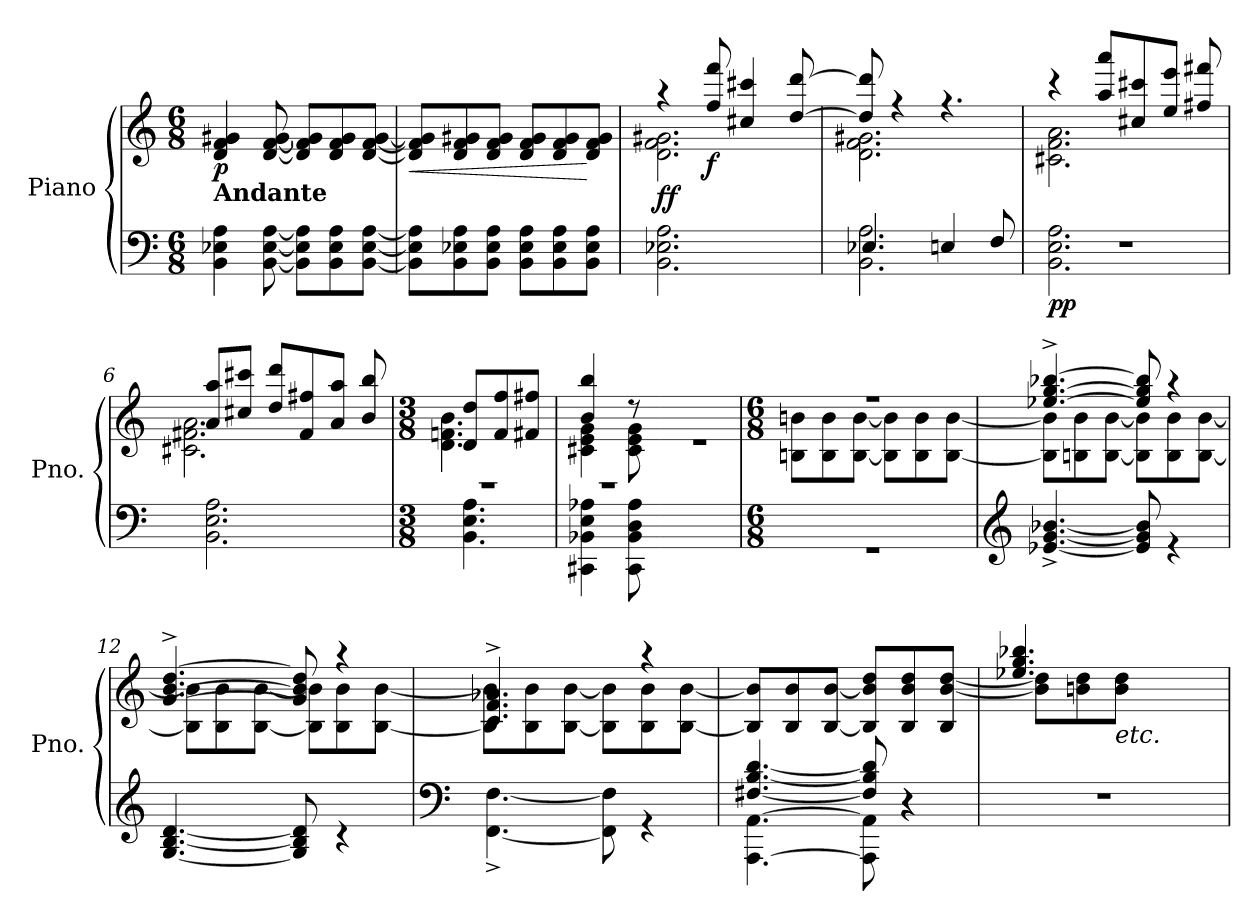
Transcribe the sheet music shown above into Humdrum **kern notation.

**kern	**kern	**dynam
*part1	*part1	*part1
*staff2	*staff1	*staff1/2
*I"Piano	*	*
*I'Pno.	*	*
*clefF4	*clefG2	*
*k[]	*k[]	*
*M6/8	*M6/8	*
*MM80	*MM80	*
=1	=1	=1
*^	*^	*
!	!	!LO:TX:b:B:t=Andante	!	!
!	!	!	!	!LO:DY:b
2.ryy	4BB\ 4E-X\ 4A\	2.ryy	4d/ 4f/ 4g#X/	p
.	[8BB\ [8E-\ [8A\	.	[8d/ [8f/ [8g#/	.
.	8BB\] 8E-\] 8A\]L	.	8d/] 8f/] 8g#/]L	.
.	8BB\ 8E-\ 8A\	.	8d/ 8f/ 8g#/	.
.	[8BB\ [8E-\ [8A\J	.	[8d/ [8f/ [8g#/J	.
=2	=2	=2	=2	=2
!	!	!	!	!LO:HP:b
2.ryy	8BB\] 8E-\] 8A\]L	2.ryy	8d/] 8f/] 8g#/]L	<
.	8BB\ 8E-X\ 8A\	.	8d/ 8f/ 8g#X/	.
.	8BB\ 8E-\ 8A\J	.	8d/ 8f/ 8g#/J	.
.	8BB\ 8E-\ 8A\L	.	8d/ 8f/ 8g#/L	.
.	8BB\ 8E-\ 8A\	.	8d/ 8f/ 8g#/	.
.	8BB\ 8E-\ 8A\J	.	8d/ 8f/ 8g#/J	[
=3	=3	=3	=3	=3
!	!	!	!	!LO:DY:b
2.ryy	2.BB\ 2.E-X\ 2.A\	4r	2.d\ 2.f\ 2.g#X\	ff
!	!	!	!	!LO:DY:b
.	.	8ff/ 8fff/	.	f
.	.	4cc#X/ 4ccc#X/	.	.
.	.	[8dd/ [8ddd/	.	.
=4	=4	=4	=4	=4
*	*^	*	*	*
2.ryy	2.BB\ 2.A\	4.E-X/	8dd/] 8ddd/]	2.d\ 2.f\ 2.g#X\	.
.	.	.	4r	.	.
.	.	4En/	4.r	.	.
.	.	8F/	.	.	.
!!LO:LB:g=z	!!
=5	=5	=5	=5	=5	=5
!	!	!	!	!	!LO:DY:b=2
!	!	!	!	!	!LO:DY:n=1:b
2.ryy	2.r	2.BB\ 2.E\ 2.A\	4r	2.c#X\ 2.f\ 2.a\	p p
.	.	.	8aa/ 8aaa/L	.	.
.	.	.	8cc#X/ 8ccc#X/	.	.
.	.	.	8ee/ 8eee/J	.	.
.	.	.	8ff#X/ 8fff#X/	.	.
*	*v	*v	*	*	*
=6	=6	=6	=6	=6
2.ryy	2.BB\ 2.E\ 2.A\	8a/ 8aa/L	2.c#X\ 2.f#X\ 2.a\	.
.	.	8cc#X/ 8ccc#X/J	.	.
.	.	8dd/ 8ddd/L	.	.
.	.	8f#/ 8ff#X/	.	.
.	.	8a/ 8aa/J	.	.
.	.	8b/ 8bb/	.	.
=7	=7	=7	=7	=7
*M3/8	*	*M3/8	*	*
4.r	4.BB\ 4.E\ 4.A\	8d/ 8dd/L	4.d\ 4.fn\ 4.b\	.
.	.	8f/ 8ff/	.	.
.	.	8f#X/ 8ff#X/J	.	.
=8	=8	=8	=8	=8
4.r	4CC#X\ 4BB-X\ 4E\ 4A-X\	4b/ 4bb/	4c#X\ 4e\ 4g\	.
.	8CC#\ 8BB-\ 8D\ 8A-\	8r	8c#\ 8e\ 8g\	.
*v	*v	*	*	*
=9-	=9-	=9-	=9-
4.ryy	4.ryy	4.r	.
!!LO:LB:g=z	!!
=10	=10	=10	=10
*M6/8	*M6/8	*	*
*^	*	*	*
2.ryy	2.r	2.r	8Bn\ 8bn\L	.
.	.	.	8B\ 8b\	.
.	.	.	[8B\ [8b\J	.
.	.	.	8B\] 8b\]L	.
.	.	.	8B\ 8b\	.
.	.	.	[8B\ [8b\J	.
=11	=11	=11	=11	=11
*clefG2	*	*	*	*
2.ryy	[4.e-X/^ [4.g/^ [4.b-X/^	[4.ee-X/^ [4.gg/^ [4.bb-X/^	8B\] 8b\]L	.
.	.	.	8Bn\ 8b\	.
.	.	.	[8B\ [8b\J	.
.	8e-/] 8g/] 8b-/]	8ee-/] 8gg/] 8bb-/]	8B\] 8b\]L	.
.	4r	4r	8B\ 8b\	.
.	.	.	[8B\ [8b\J	.
=12	=12	=12	=12	=12
2.ryy	[4.G/ [4.B/ [4.d/	[4.g/^ [4.b/^ [4.dd/^	8B\] 8b\]L	.
.	.	.	8B\ 8b\	.
.	.	.	[8B\ [8b\J	.
.	8G/] 8B/] 8d/]	8g/] 8b/] 8dd/]	8B\] 8b\]L	.
.	4r	4r	8B\ 8b\	.
.	.	.	[8B\ [8b\J	.
!!LO:LB:g=z	!!
=13	=13	=13	=13	=13
*clefF4	*	*	*	*
2.ryy	[4.FF\^ [4.F\^	4.c/^ 4.f/^ 4.a-X/^	8B\] 8b\]L	.
.	.	.	8B\ 8b\	.
.	.	.	[8B\ [8b\J	.
.	8FF\] 8F\]	8ryy	8B\] 8b\]L	.
.	4r	4r	8B\ 8b\	.
.	.	.	[8B\ [8b\J	.
=14	=14	=14	=14	=14
*	*^	*	*	*
2.ryy	[4.F#X/ [4.B/ [4.d/	[4.AAA\^ [4.AA\^	2.ryy	8B/] 8b/]L	.
.	.	.	.	8B/ 8b/	.
.	.	.	.	[8B/ [8b/J	.
.	8F#/] 8B/] 8d/]	8AAA\] 8AA\]	.	8B/] 8b/] 8dd/L	.
.	4r	4r	.	8B/ 8b/ 8dd/	.
.	.	.	.	8B/ [8b/ [8dd/J	.
*v	*v	*v	*	*	*
=15	=15	=15	=15
2.r	4.ee-X/ 4.gg/ 4.bb-X/	8b\] 8dd\]L	.
.	.	8bn\ 8dd\	.
!	!	!LO:TX:b:i:t=etc.	!
.	.	8b\ 8dd\J	.
.	4.ryy	4.ryy	.
*	*v	*v	*
=	=	=
*-	*-	*-
